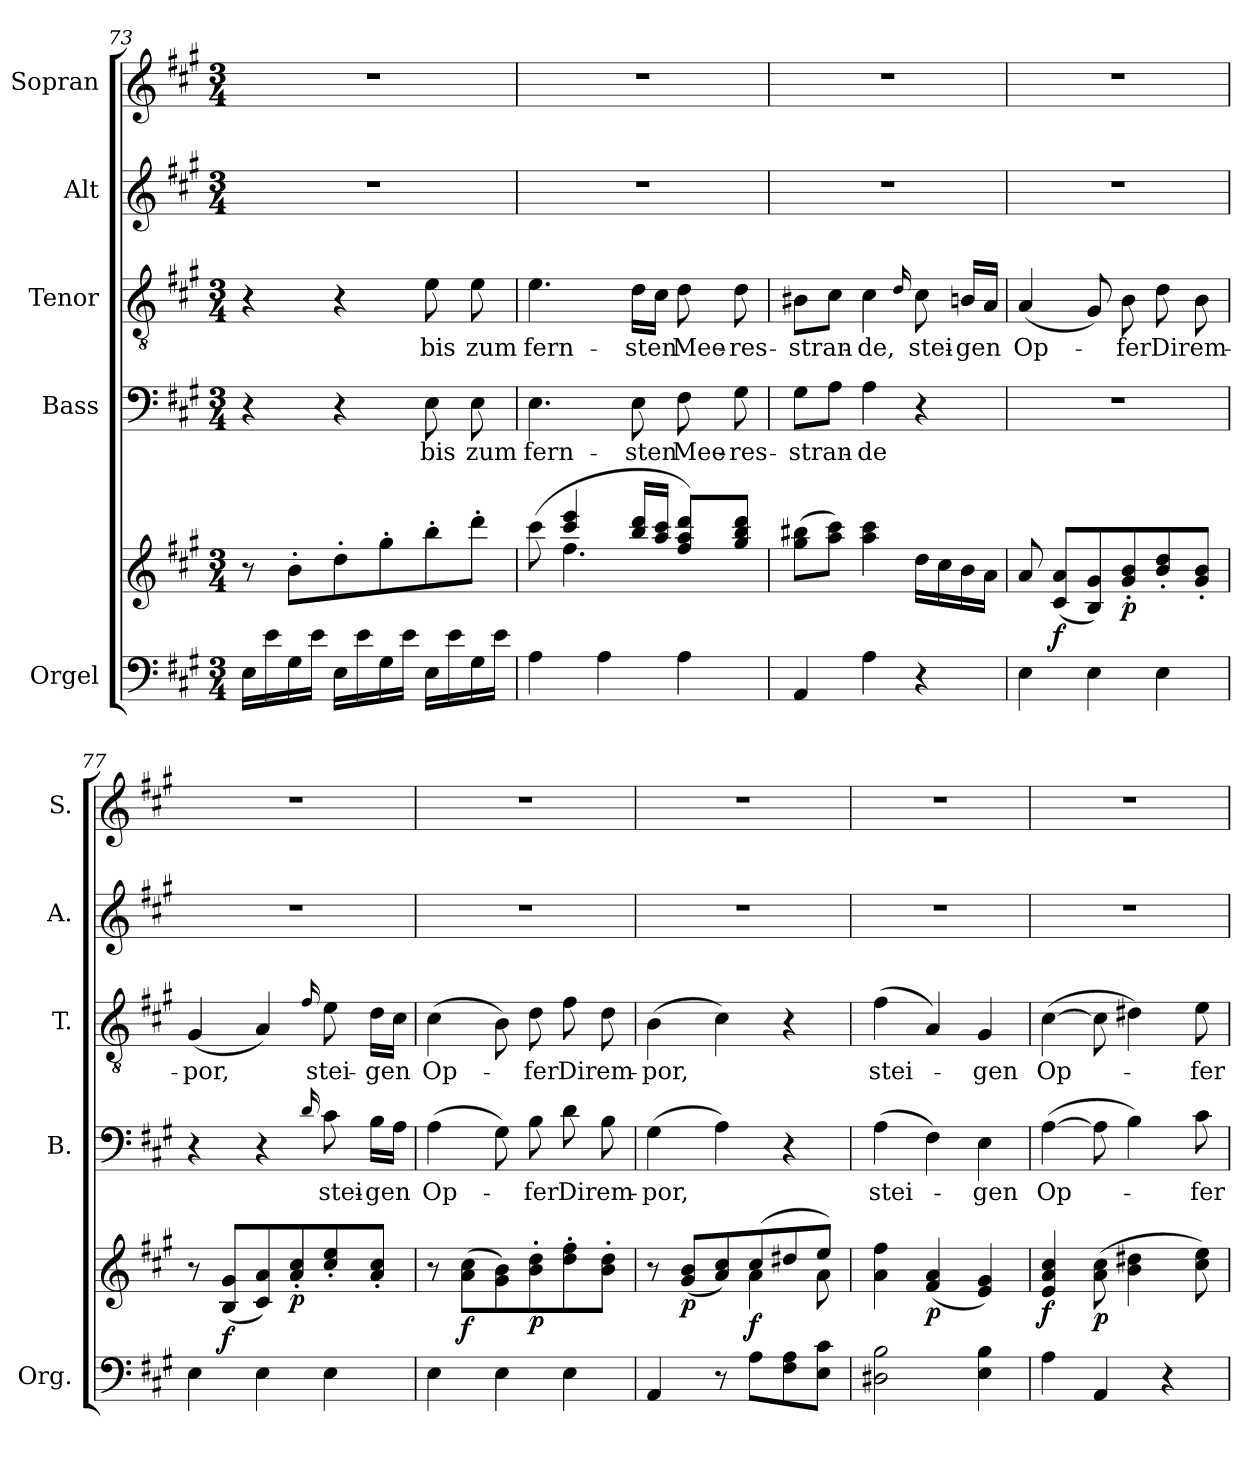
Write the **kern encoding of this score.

**kern	**kern	**dynam	**kern	**text	**kern	**text	**kern	**kern
*part5	*part5	*part5	*part4	*part4	*part3	*part3	*part2	*part1
*staff6	*staff5	*staff5/6	*staff4	*staff4	*staff3	*staff3	*staff2	*staff1
*I"Orgel	*	*	*I"Bass	*	*I"Tenor	*	*I"Alt	*I"Sopran
*I'Org.	*	*	*I'B.	*	*I'T.	*	*I'A.	*I'S.
*clefF4	*clefG2	*	*clefF4	*	*clefGv2	*	*clefG2	*clefG2
*k[f#c#g#]	*k[f#c#g#]	*	*k[f#c#g#]	*	*k[f#c#g#]	*	*k[f#c#g#]	*k[f#c#g#]
*A:	*A:	*	*A:	*	*A:	*	*A:	*A:
*M3/4	*M3/4	*	*M3/4	*	*M3/4	*	*M3/4	*M3/4
=73	=73	=73	=73	=73	=73	=73	=73	=73
16E\LL	8r	.	4r	.	4r	.	2.r	2.r
16e\	.	.	.	.	.	.	.	.
16G#\	8b'>\L	.	.	.	.	.	.	.
16e\JJ	.	.	.	.	.	.	.	.
16E\LL	8dd'>\	.	4r	.	4r	.	.	.
16e\	.	.	.	.	.	.	.	.
16G#\	8gg#'>\	.	.	.	.	.	.	.
16e\JJ	.	.	.	.	.	.	.	.
!	!	!	!	!LO:LY:b	!	!LO:LY:b	!	!
16E\LL	8bb'>\	.	8E\	bis	8e\	bis	.	.
16e\	.	.	.	.	.	.	.	.
!	!	!	!	!LO:LY:b	!	!LO:LY:b	!	!
16G#\	8ddd'>\J	.	8E\	zum	8e\	zum	.	.
16e\JJ	.	.	.	.	.	.	.	.
!!LO:PB:g=z
=74	=74	=74	=74	=74	=74	=74	=74	=74
*	*^	*	*	*	*	*	*	*
!	!	!	!	!	!LO:LY:b	!	!LO:LY:b	!	!
4A\	(>8ccc#\	8ryy	.	4.E\	fern-	4.e\	fern-	2.r	2.r
.	4ccc#/ 4eee/	4.ff#\	.	.	.	.	.	.	.
4A\	.	.	.	.	.	.	.	.	.
!	!	!	!	!	!LO:LY:b	!	!LO:LY:b	!	!
.	16bb/ 16ddd/LL	.	.	8E\	-sten	16d\LL	-sten	.	.
.	16aa/ 16ccc#/JJ	.	.	.	.	16c#\JJ	.	.	.
!	!	!	!	!	!LO:LY:b	!	!LO:LY:b	!	!
4A\	8ff#\ 8aa\ 8ddd\L)	4ryy	.	8F#\	Mee-	8d\	Mee-	.	.
!	!	!	!	!	!LO:LY:b	!	!LO:LY:b	!	!
.	8gg#/ 8bb/ 8ddd/J	.	.	8G#\	-res-	8d\	-res-	.	.
*	*v	*v	*	*	*	*	*	*	*
=75	=75	=75	=75	=75	=75	=75	=75	=75
!	!	!	!	!LO:LY:b	!	!LO:LY:b	!	!
4AA/	(>8gg#\ 8bb#X\L	.	8G#\L	-stran-	8B#X\L	-stran-	2.r	2.r
.	8aa\ 8ccc#\J)	.	8A\J	.	8c#\J	.	.	.
!	!	!	!	!LO:LY:b	!	!LO:LY:b	!	!
4A\	4aa\ 4ccc#\	.	4A\	-de	4c#\	-de,	.	.
.	.	.	.	.	16qqd/	.	.	.
!	!	!	!	!	!	!LO:LY:b	!	!
4r	16dd\LL	.	4r	.	8c#\	stei-	.	.
.	16cc#\	.	.	.	.	.	.	.
!	!	!	!	!	!	!LO:LY:b	!	!
.	16b\	.	.	.	16Bn/LL	-gen	.	.
.	16a\JJ	.	.	.	16A/JJ	.	.	.
=76	=76	=76	=76	=76	=76	=76	=76	=76
!	!	!	!	!	!	!LO:LY:b	!	!
4E\	8a/	.	2.r	.	(<4A/	Op-	2.r	2.r
!	!	!LO:DY:b	!	!	!	!	!	!
.	(<8c#/ 8a/L	f	.	.	.	.	.	.
4E\	8B/ 8g#/)	.	.	.	8G#/)	.	.	.
!	!	!LO:DY:b	!	!	!	!LO:LY:b	!	!
.	8g#/'< 8b/'<	p	.	.	8B\	-fer	.	.
!	!	!	!	!	!	!LO:LY:b	!	!
4E\	8b/'< 8dd/'<	.	.	.	8d\	Dir	.	.
!	!	!	!	!	!	!LO:LY:b	!	!
.	8g#/'< 8b/'<J	.	.	.	8B\	em-	.	.
=77	=77	=77	=77	=77	=77	=77	=77	=77
!	!	!	!	!	!	!LO:LY:b	!	!
4E\	8r	.	4r	.	(<4G#/	-por,	2.r	2.r
!	!	!LO:DY:b	!	!	!	!	!	!
.	(<8B/ 8g#/L	f	.	.	.	.	.	.
4E\	8c#/ 8a/)	.	4r	.	4A/)	.	.	.
!	!	!LO:DY:b	!	!	!	!	!	!
.	8a/'< 8cc#/'<	p	.	.	.	.	.	.
.	.	.	16qqd/	.	16qqf#/	.	.	.
!	!	!	!	!LO:LY:b	!	!LO:LY:b	!	!
4E\	8cc#/'< 8ee/'<	.	8c#\	stei-	8e\	stei-	.	.
!	!	!	!	!LO:LY:b	!	!LO:LY:b	!	!
.	8a/'< 8cc#/'<J	.	16B\LL	-gen	16d\LL	-gen	.	.
.	.	.	16A\JJ	.	16c#\JJ	.	.	.
=78	=78	=78	=78	=78	=78	=78	=78	=78
!	!	!	!	!LO:LY:b	!	!LO:LY:b	!	!
4E\	8r	.	(>4A\	Op-	(>4c#\	Op-	2.r	2.r
!	!	!LO:DY:b	!	!	!	!	!	!
.	(>8a\ 8cc#\L	f	.	.	.	.	.	.
4E\	8g#\ 8b\)	.	8G#\)	.	8B\)	.	.	.
!	!	!LO:DY:b	!	!LO:LY:b	!	!LO:LY:b	!	!
.	8b\'> 8dd\'>	p	8B\	-fer	8d\	-fer	.	.
!	!	!	!	!LO:LY:b	!	!LO:LY:b	!	!
4E\	8dd\'> 8ff#\'>	.	8d\	Dir	8f#\	Dir	.	.
!	!	!	!	!LO:LY:b	!	!LO:LY:b	!	!
.	8b\'> 8dd\'>J	.	8B\	em-	8d\	em-	.	.
=79	=79	=79	=79	=79	=79	=79	=79	=79
*	*^	*	*	*	*	*	*	*
!	!	!	!	!	!LO:LY:b	!	!LO:LY:b	!	!
4AA/	8r	4.ryy	.	(>4G#\	-por,	(>4B\	-por,	2.r	2.r
!	!	!	!LO:DY:b	!	!	!	!	!	!
.	(>8g#/ 8b/L	.	p	.	.	.	.	.	.
8r	8a/ 8cc#/)	.	.	4A\)	.	4c#\)	.	.	.
!	!	!	!LO:DY:b	!	!	!	!	!	!
8A\L	(>8cc#/	4a\	f	.	.	.	.	.	.
8F#\ 8A\	8dd#X/	.	.	4r	.	4r	.	.	.
8E\ 8c#\J	8ee/J)	8a\	.	.	.	.	.	.	.
!!LO:LB:g=z
=80	=80	=80	=80	=80	=80	=80	=80	=80	=80
!	!	!	!	!	!LO:LY:b	!	!LO:LY:b	!	!
*	*v	*v	*	*	*	*	*	*	*
2D#X\ 2B\	4a\ 4ff#\	.	(>4A\	stei-	(>4f#\	stei-	2.r	2.r
!	!	!LO:DY:b	!	!	!	!	!	!
.	(<4f#/ 4a/	p	4F#\)	.	4A/)	.	.	.
!	!	!	!	!LO:LY:b	!	!LO:LY:b	!	!
4E\ 4B\	4e/ 4g#/)	.	4E\	-gen	4G#/	-gen	.	.
=81	=81	=81	=81	=81	=81	=81	=81	=81
!	!	!LO:DY:b	!	!LO:LY:b	!	!LO:LY:b	!	!
4A\	4e/ 4a/ 4cc#/	f	(>[4A\	Op-	(>[4c#\	Op-	2.r	2.r
!	!	!LO:DY:b	!	!	!	!	!	!
4AA/	(>8a\ 8cc#\	p	8A\]	.	8c#\]	.	.	.
.	4b\ 4dd#X\	.	4B\)	.	4d#X\)	.	.	.
4r	.	.	.	.	.	.	.	.
!	!	!	!	!LO:LY:b	!	!LO:LY:b	!	!
.	8cc#\ 8ee\)	.	8c#\	-fer	8e\	-fer	.	.
=	=	=	=	=	=	=	=	=
*-	*-	*-	*-	*-	*-	*-	*-	*-
